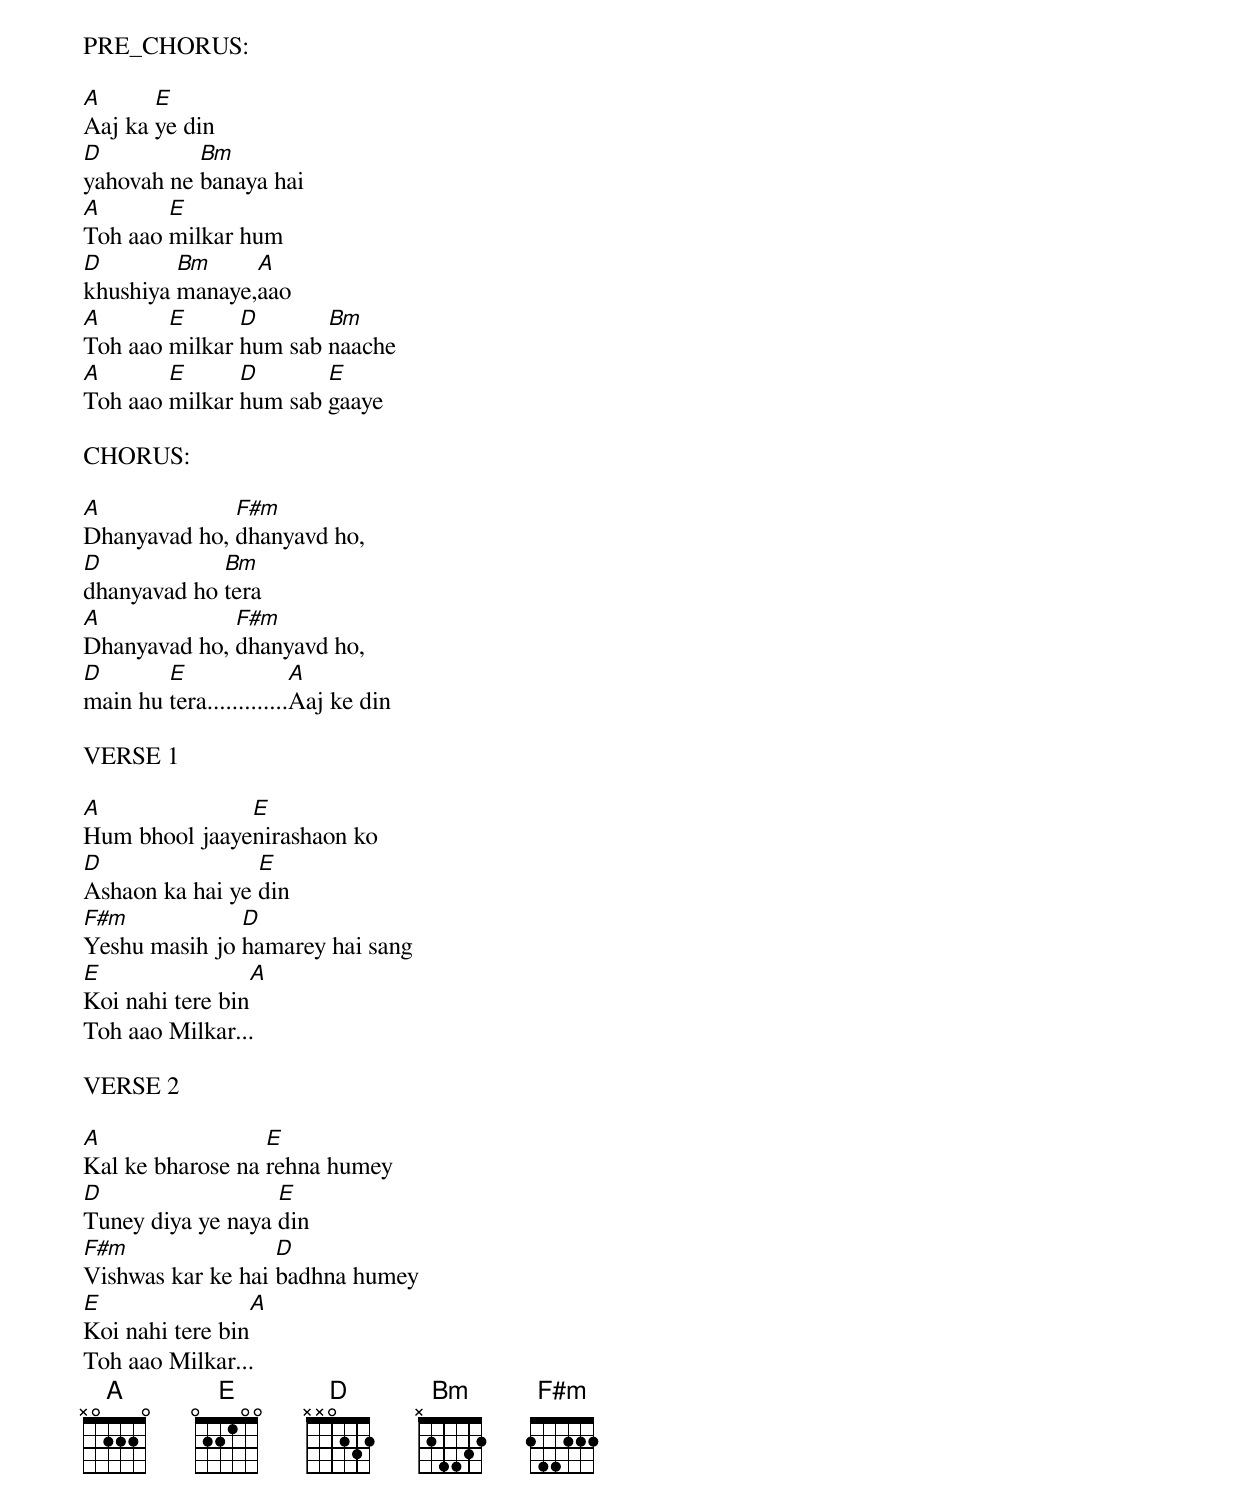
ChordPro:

PRE_CHORUS:

[A]Aaj ka [E]ye din
[D]yahovah ne [Bm]banaya hai
[A]Toh aao [E]milkar hum
[D]khushiya [Bm]manaye,[A]aao
[A]Toh aao [E]milkar [D]hum sab [Bm]naache
[A]Toh aao [E]milkar [D]hum sab [E]gaaye

CHORUS:

[A]Dhanyavad ho, [F#m]dhanyavd ho,
[D]dhanyavad ho [Bm]tera
[A]Dhanyavad ho, [F#m]dhanyavd ho,
[D]main hu [E]tera.............[A]Aaj ke din

VERSE 1

[A]Hum bhool jaaye[E]nirashaon ko
[D]Ashaon ka hai ye [E]din
[F#m]Yeshu masih jo [D]hamarey hai sang
[E]Koi nahi tere bin[A]
Toh aao Milkar...

VERSE 2

[A]Kal ke bharose na [E]rehna humey
[D]Tuney diya ye naya [E]din
[F#m]Vishwas kar ke hai [D]badhna humey
[E]Koi nahi tere bin[A]
Toh aao Milkar...
